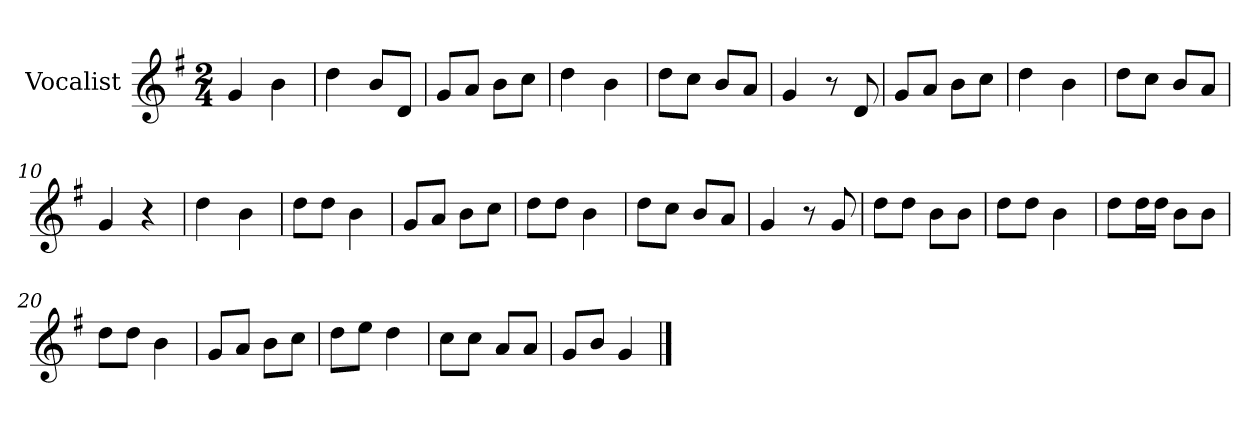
**kern
*part1
*staff1
*I"Vocalist
*k[f#]
*G:
*M2/4
=1
4g
4b
=2
4dd
8bL
8dJ
=3
8gL
8aJ
8bL
8ccJ
=4
4dd
4b
=5
8ddL
8ccJ
8bL
8aJ
=6
4g
8r
8d
=7
8gL
8aJ
8bL
8ccJ
=8
4dd
4b
=9
8ddL
8ccJ
8bL
8aJ
=10
4g
4r
=11
4dd
4b
=12
8ddL
8ddJ
4b
=13
8gL
8aJ
8bL
8ccJ
=14
8ddL
8ddJ
4b
=15
8ddL
8ccJ
8bL
8aJ
=16
4g
8r
8g
=17
8ddL
8ddJ
8bL
8bJ
=18
8ddL
8ddJ
4b
=19
8ddL
16ddL
16ddJJ
8bL
8bJ
=20
8ddL
8ddJ
4b
=21
8gL
8aJ
8bL
8ccJ
=22
8ddL
8eeJ
4dd
=23
8ccL
8ccJ
8aL
8aJ
=24
8gL
8bJ
4g
==
*-
